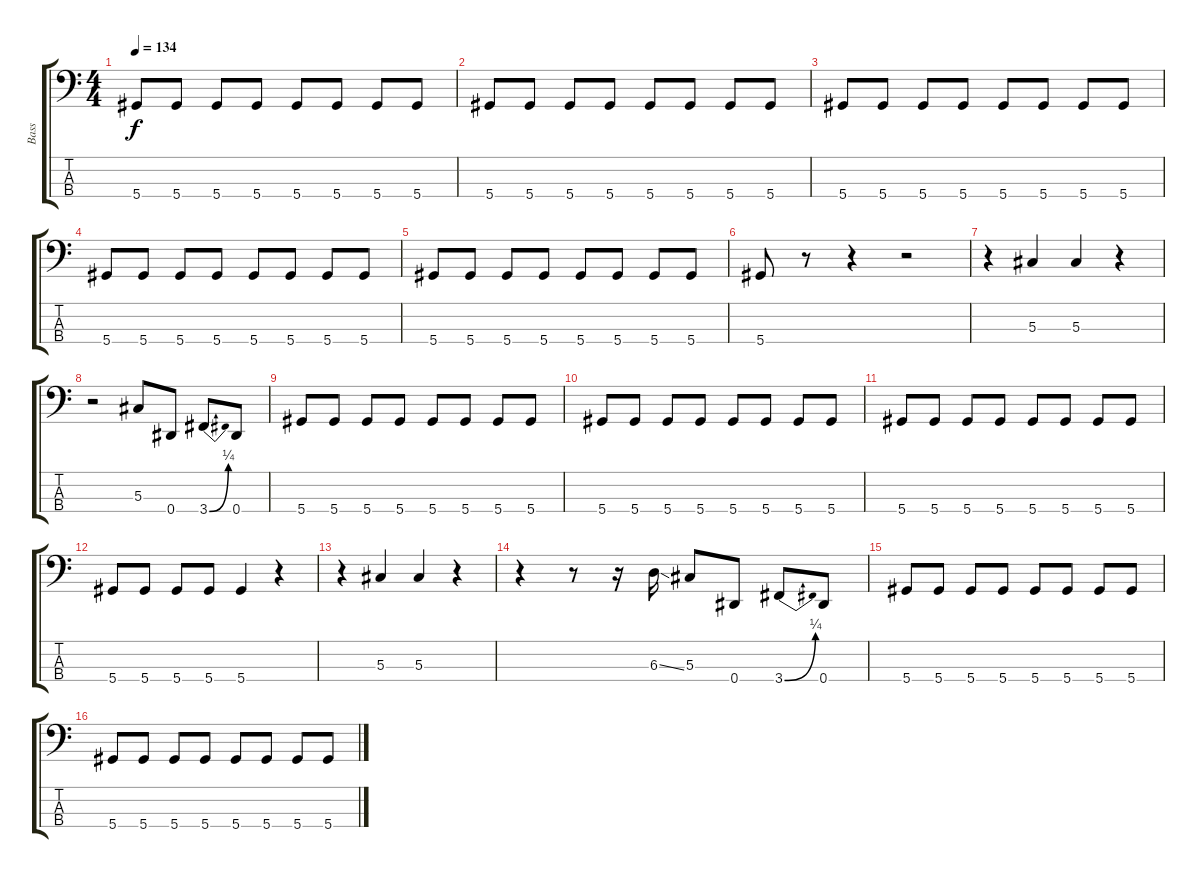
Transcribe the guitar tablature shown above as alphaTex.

\track ("Bass" "Bass") {instrument electricbasspick}
\staff {score tabs}
\tuning (Gb2 Db2 Ab1 Eb1) {hide}
\ts (4 4)
\tempo 134
\clef f4
\ks c
5.4.8{dy f} 5.4.8 5.4.8 5.4.8 5.4.8 5.4.8 5.4.8 5.4.8 |
5.4.8 5.4.8 5.4.8 5.4.8 5.4.8 5.4.8 5.4.8 5.4.8 |
5.4.8 5.4.8 5.4.8 5.4.8 5.4.8 5.4.8 5.4.8 5.4.8 |
5.4.8 5.4.8 5.4.8 5.4.8 5.4.8 5.4.8 5.4.8 5.4.8 |
5.4.8 5.4.8 5.4.8 5.4.8 5.4.8 5.4.8 5.4.8 5.4.8 |
5.4.8 r.8 r.4 r.2 |
r.4 5.3.4 5.3.4 r.4 |
r.2 5.3.8 0.4.8 3.4{be (bend 0 0 60 1)}.8 0.4.8 |
5.4.8 5.4.8 5.4.8 5.4.8 5.4.8 5.4.8 5.4.8 5.4.8 |
5.4.8 5.4.8 5.4.8 5.4.8 5.4.8 5.4.8 5.4.8 5.4.8 |
5.4.8 5.4.8 5.4.8 5.4.8 5.4.8 5.4.8 5.4.8 5.4.8 |
5.4.8 5.4.8 5.4.8 5.4.8 5.4.4 r.4 |
r.4 5.3.4 5.3.4 r.4 |
r.4 r.8 r.16 6.3{ss}.16 5.3.8 0.4.8 3.4{be (bend 0 0 60 1)}.8 0.4.8 |
5.4.8 5.4.8 5.4.8 5.4.8 5.4.8 5.4.8 5.4.8 5.4.8 |
5.4.8 5.4.8 5.4.8 5.4.8 5.4.8 5.4.8 5.4.8 5.4.8
